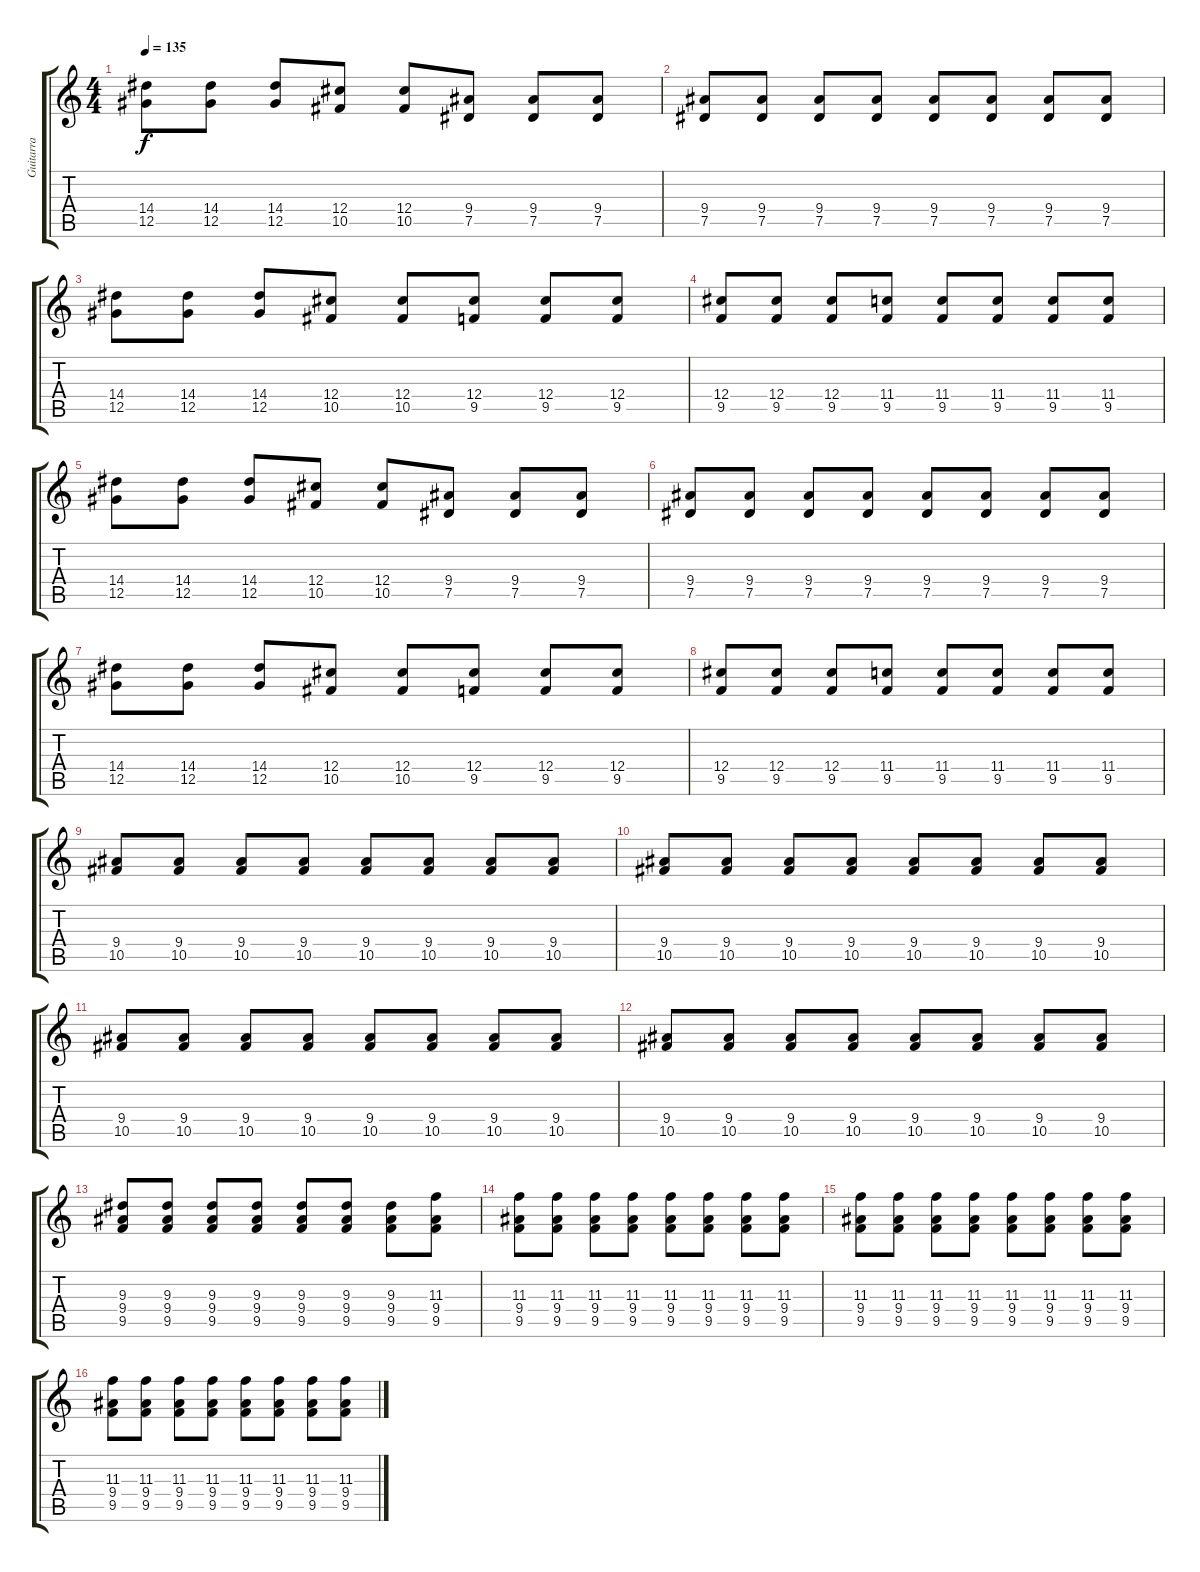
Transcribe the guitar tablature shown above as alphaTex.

\track ("Guitarra" "Guitarra") {instrument distortionguitar}
\staff {score tabs}
\tuning (Eb4 Bb3 Gb3 Db3 Ab2 Eb2) {hide}
\ts (4 4)
\tempo 135
\clef g2
\ks c
(14.4 12.5).8{dy f} (14.4 12.5).8 (14.4 12.5).8 (12.4 10.5).8 (12.4 10.5).8 (9.4 7.5).8 (9.4 7.5).8 (9.4 7.5).8 |
(9.4 7.5).8 (9.4 7.5).8 (9.4 7.5).8 (9.4 7.5).8 (9.4 7.5).8 (9.4 7.5).8 (9.4 7.5).8 (9.4 7.5).8 |
(14.4 12.5).8 (14.4 12.5).8 (14.4 12.5).8 (12.4 10.5).8 (12.4 10.5).8 (12.4 9.5).8 (12.4 9.5).8 (12.4 9.5).8 |
(12.4 9.5).8 (12.4 9.5).8 (12.4 9.5).8 (11.4 9.5).8 (11.4 9.5).8 (11.4 9.5).8 (11.4 9.5).8 (11.4 9.5).8 |
(14.4 12.5).8 (14.4 12.5).8 (14.4 12.5).8 (12.4 10.5).8 (12.4 10.5).8 (9.4 7.5).8 (9.4 7.5).8 (9.4 7.5).8 |
(9.4 7.5).8 (9.4 7.5).8 (9.4 7.5).8 (9.4 7.5).8 (9.4 7.5).8 (9.4 7.5).8 (9.4 7.5).8 (9.4 7.5).8 |
(14.4 12.5).8 (14.4 12.5).8 (14.4 12.5).8 (12.4 10.5).8 (12.4 10.5).8 (12.4 9.5).8 (12.4 9.5).8 (12.4 9.5).8 |
(12.4 9.5).8 (12.4 9.5).8 (12.4 9.5).8 (11.4 9.5).8 (11.4 9.5).8 (11.4 9.5).8 (11.4 9.5).8 (11.4 9.5).8 |
(9.4 10.5).8 (9.4 10.5).8 (9.4 10.5).8 (9.4 10.5).8 (9.4 10.5).8 (9.4 10.5).8 (9.4 10.5).8 (9.4 10.5).8 |
(9.4 10.5).8 (9.4 10.5).8 (9.4 10.5).8 (9.4 10.5).8 (9.4 10.5).8 (9.4 10.5).8 (9.4 10.5).8 (9.4 10.5).8 |
(9.4 10.5).8 (9.4 10.5).8 (9.4 10.5).8 (9.4 10.5).8 (9.4 10.5).8 (9.4 10.5).8 (9.4 10.5).8 (9.4 10.5).8 |
(9.4 10.5).8 (9.4 10.5).8 (9.4 10.5).8 (9.4 10.5).8 (9.4 10.5).8 (9.4 10.5).8 (9.4 10.5).8 (9.4 10.5).8 |
(9.3 9.4 9.5).8{volume 12} (9.3 9.4 9.5).8 (9.3 9.4 9.5).8 (9.3 9.4 9.5).8 (9.3 9.4 9.5).8 (9.3 9.4 9.5).8 (9.3 9.4 9.5).8 (11.3 9.4 9.5).8 |
(11.3 9.4 9.5).8 (11.3 9.4 9.5).8 (11.3 9.4 9.5).8 (11.3 9.4 9.5).8 (11.3 9.4 9.5).8 (11.3 9.4 9.5).8 (11.3 9.4 9.5).8 (11.3 9.4 9.5).8 |
(11.3 9.4 9.5).8 (11.3 9.4 9.5).8 (11.3 9.4 9.5).8 (11.3 9.4 9.5).8 (11.3 9.4 9.5).8 (11.3 9.4 9.5).8 (11.3 9.4 9.5).8 (11.3 9.4 9.5).8 |
(11.3 9.4 9.5).8 (11.3 9.4 9.5).8 (11.3 9.4 9.5).8 (11.3 9.4 9.5).8 (11.3 9.4 9.5).8 (11.3 9.4 9.5).8 (11.3 9.4 9.5).8 (11.3 9.4 9.5).8
